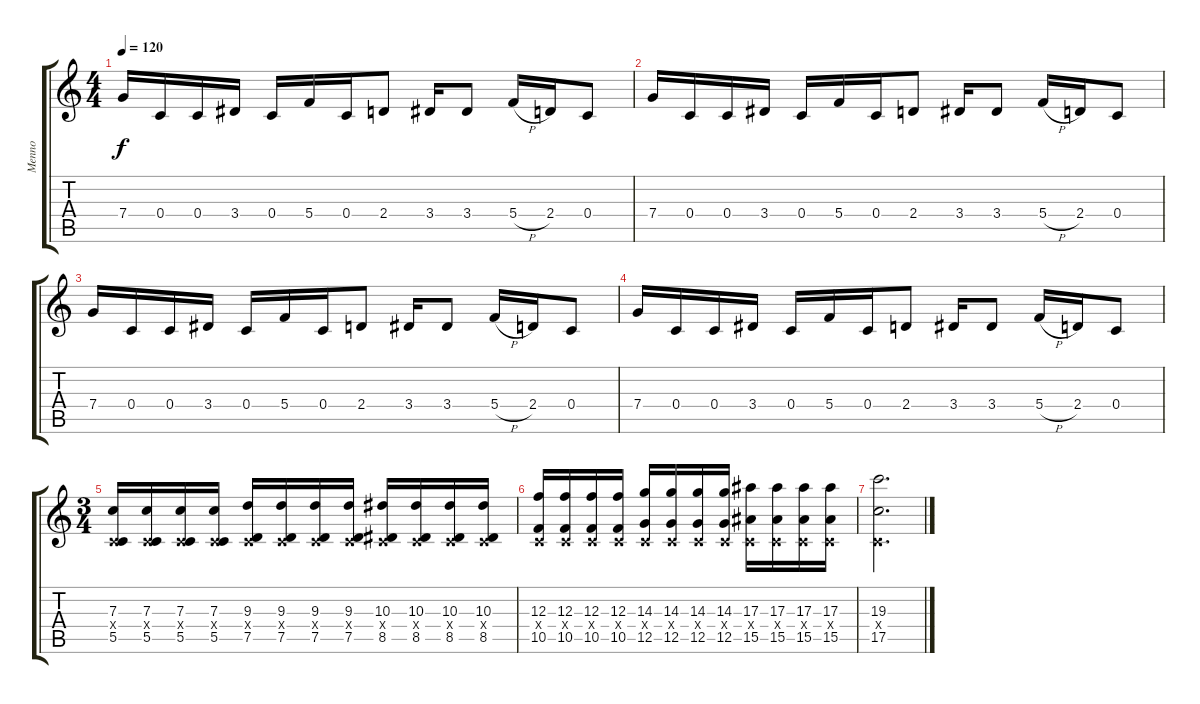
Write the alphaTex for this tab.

\track ("Menno" "Menno") {instrument distortionguitar}
\staff {score tabs}
\tuning (D4 A3 F3 C3 G2 C2) {hide}
\ts (4 4)
\tempo 120
\clef g2
\ks c
7.4.16{dy f} 0.4.16 0.4.16 3.4.16 0.4.16 5.4.16 0.4.16 2.4.8 3.4.16 3.4.8 5.4{h}.16 2.4.16 0.4.8 |
7.4.16 0.4.16 0.4.16 3.4.16 0.4.16 5.4.16 0.4.16 2.4.8 3.4.16 3.4.8 5.4{h}.16 2.4.16 0.4.8 |
7.4.16 0.4.16 0.4.16 3.4.16 0.4.16 5.4.16 0.4.16 2.4.8 3.4.16 3.4.8 5.4{h}.16 2.4.16 0.4.8 |
7.4.16 0.4.16 0.4.16 3.4.16 0.4.16 5.4.16 0.4.16 2.4.8 3.4.16 3.4.8 5.4{h}.16 2.4.16 0.4.8 |
\ts (3 4)
(7.3 0.4{x} 5.5).16 (7.3 0.4{x} 5.5).16 (7.3 0.4{x} 5.5).16 (7.3 0.4{x} 5.5).16 (9.3 0.4{x} 7.5).16 (9.3 0.4{x} 7.5).16 (9.3 0.4{x} 7.5).16 (9.3 0.4{x} 7.5).16 (10.3 0.4{x} 8.5).16 (10.3 0.4{x} 8.5).16 (10.3 0.4{x} 8.5).16 (10.3 0.4{x} 8.5).16 |
(12.3 0.4{x} 10.5).16 (12.3 0.4{x} 10.5).16 (12.3 0.4{x} 10.5).16 (12.3 0.4{x} 10.5).16 (14.3 0.4{x} 12.5).16 (14.3 0.4{x} 12.5).16 (14.3 0.4{x} 12.5).16 (14.3 0.4{x} 12.5).16 (17.3 0.4{x} 15.5).16 (17.3 0.4{x} 15.5).16 (17.3 0.4{x} 15.5).16 (17.3 0.4{x} 15.5).16 |
(19.3 0.4{x} 17.5).2{d}
